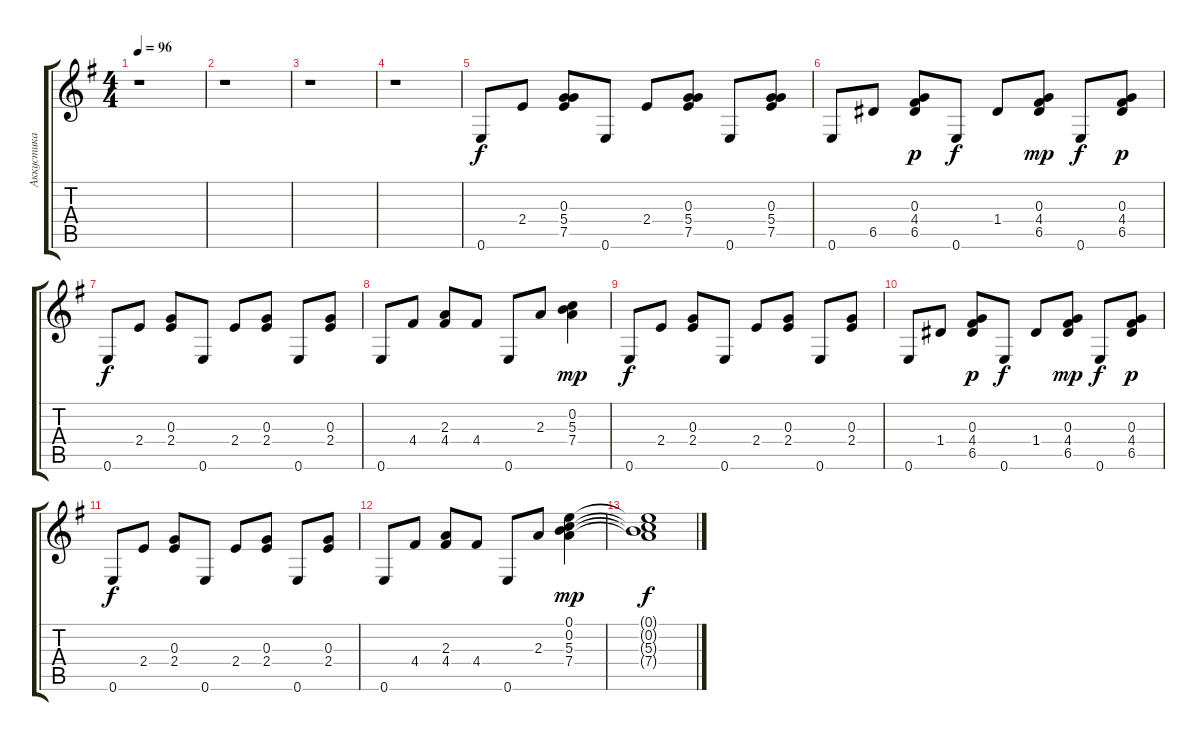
\track ("Аккустика" "Аккустика") {instrument acousticguitarsteel}
\staff {score tabs}
\tuning (E4 B3 G3 D3 A2 E2) {hide}
\ts (4 4)
\tempo 96
\clef g2
\ks eminor
r.1{dy f} |
r.1 |
r.1 |
r.1 |
0.6.8 2.4.8 (0.3 5.4 7.5).8 0.6.8 2.4.8 (0.3 5.4 7.5).8 0.6.8 (0.3 5.4 7.5).8 |
0.6.8 6.5.8 (0.3 4.4 6.5).8{dy p} 0.6.8{dy f} 1.4.8 (0.3 4.4 6.5).8{dy mp} 0.6.8{dy f} (0.3 4.4 6.5).8{dy p} |
0.6.8{dy f} 2.4.8 (0.3 2.4).8 0.6.8 2.4.8 (0.3 2.4).8 0.6.8 (0.3 2.4).8 |
0.6.8 4.4.8 (2.3 4.4).8 4.4.8 0.6.8 2.3.8 (0.2 5.3 7.4).4{dy mp} |
0.6.8{dy f} 2.4.8 (0.3 2.4).8 0.6.8 2.4.8 (0.3 2.4).8 0.6.8 (0.3 2.4).8 |
0.6.8 1.4.8 (0.3 4.4 6.5).8{dy p} 0.6.8{dy f} 1.4.8 (0.3 4.4 6.5).8{dy mp} 0.6.8{dy f} (0.3 4.4 6.5).8{dy p} |
0.6.8{dy f} 2.4.8 (0.3 2.4).8 0.6.8 2.4.8 (0.3 2.4).8 0.6.8 (0.3 2.4).8 |
0.6.8 4.4.8 (2.3 4.4).8 4.4.8 0.6.8 2.3.8 (0.1 0.2 5.3 7.4).4{dy mp} |
(0.1{t} 0.2{t} 5.3{t} 7.4{t}).1{dy f}
